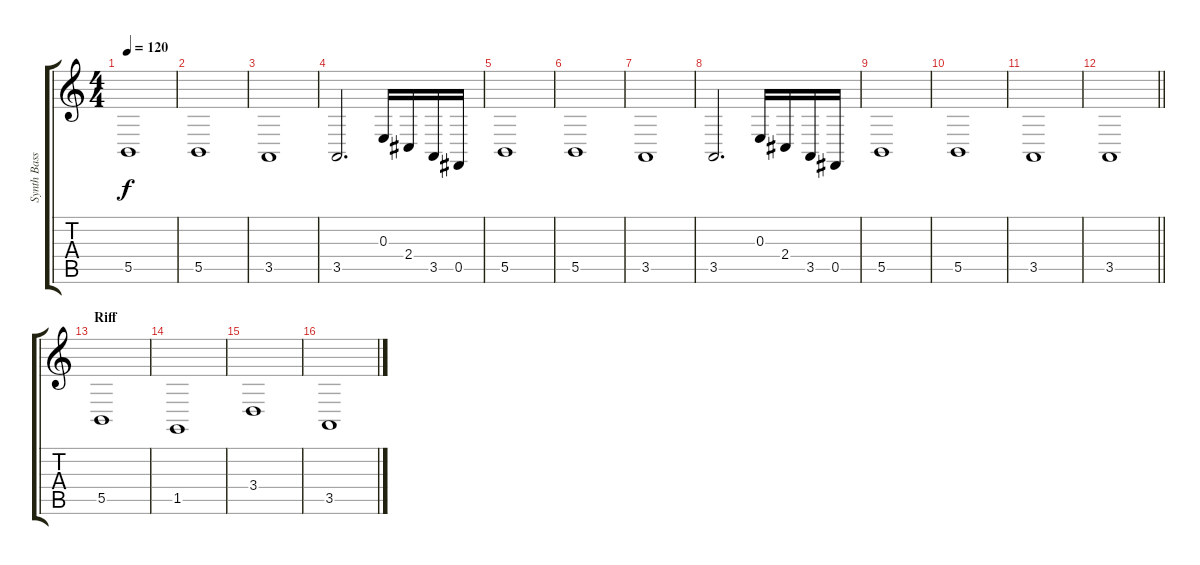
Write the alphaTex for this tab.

\track ("Synth Bass" "Synth Bass") {instrument lead8bassandlead}
\staff {score tabs}
\tuning (Db4 Ab3 E3 B2 Gb2 B1) {hide}
\ts (4 4)
\tempo 120
\clef g2
\ks c
5.5.1{dy f} |
5.5.1 |
3.5.1 |
3.5.2{d} 0.3.16 2.4.16 3.5.16 0.5.16 |
5.5.1 |
5.5.1 |
3.5.1 |
3.5.2{d} 0.3.16 2.4.16 3.5.16 0.5.16 |
5.5.1 |
5.5.1 |
3.5.1 |
\barLineRight lightlight
3.5.1 |
\section ("" "Riff")
5.5.1 |
1.5.1 |
3.4.1 |
3.5.1
